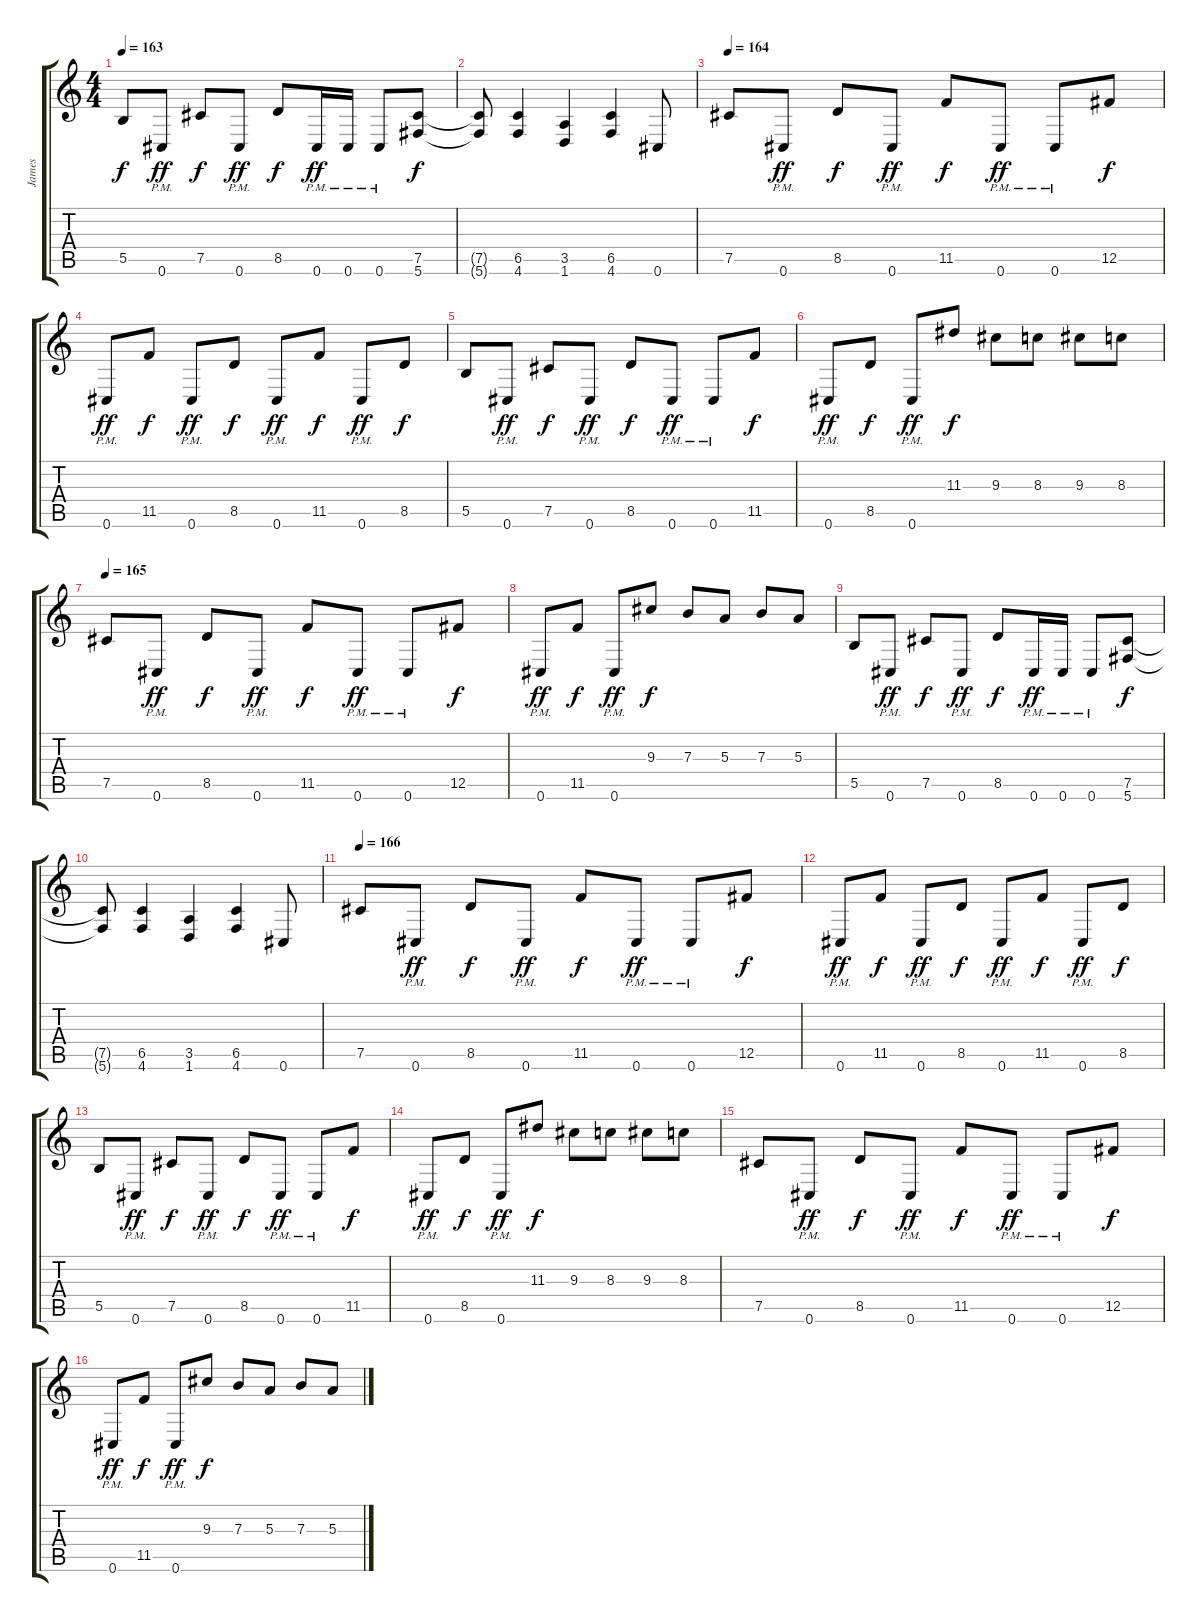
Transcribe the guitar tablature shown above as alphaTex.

\track ("James" "James") {instrument distortionguitar}
\staff {score tabs}
\tuning (Db4 Ab3 E3 B2 Gb2 Db2) {hide}
\ts (4 4)
\tempo 163
\clef g2
\ks c
5.5.8{dy f} 0.6{pm}.8{dy ff} 7.5.8{dy f} 0.6{pm}.8{dy ff} 8.5.8{dy f} 0.6{pm}.16{dy ff} 0.6{pm}.16 0.6{pm}.8 (7.5 5.6).8{dy f} |
(7.5{t} 5.6{t}).8 (6.5 4.6).4 (3.5 1.6).4 (6.5 4.6).4 0.6.8 |
\tempo 164
7.5.8 0.6{pm}.8{dy ff} 8.5.8{dy f} 0.6{pm}.8{dy ff} 11.5.8{dy f} 0.6{pm}.8{dy ff} 0.6{pm}.8 12.5.8{dy f} |
0.6{pm}.8{dy ff} 11.5.8{dy f} 0.6{pm}.8{dy ff} 8.5.8{dy f} 0.6{pm}.8{dy ff} 11.5.8{dy f} 0.6{pm}.8{dy ff} 8.5.8{dy f} |
5.5.8 0.6{pm}.8{dy ff} 7.5.8{dy f} 0.6{pm}.8{dy ff} 8.5.8{dy f} 0.6{pm}.8{dy ff} 0.6{pm}.8 11.5.8{dy f} |
0.6{pm}.8{dy ff} 8.5.8{dy f} 0.6{pm}.8{dy ff} 11.3.8{dy f} 9.3.8 8.3.8 9.3.8 8.3.8 |
\tempo 165
7.5.8 0.6{pm}.8{dy ff} 8.5.8{dy f} 0.6{pm}.8{dy ff} 11.5.8{dy f} 0.6{pm}.8{dy ff} 0.6{pm}.8 12.5.8{dy f} |
0.6{pm}.8{dy ff} 11.5.8{dy f} 0.6{pm}.8{dy ff} 9.3.8{dy f} 7.3.8 5.3.8 7.3.8 5.3.8 |
5.5.8 0.6{pm}.8{dy ff} 7.5.8{dy f} 0.6{pm}.8{dy ff} 8.5.8{dy f} 0.6{pm}.16{dy ff} 0.6{pm}.16 0.6{pm}.8 (7.5 5.6).8{dy f} |
(7.5{t} 5.6{t}).8 (6.5 4.6).4 (3.5 1.6).4 (6.5 4.6).4 0.6.8 |
\tempo 166
7.5.8 0.6{pm}.8{dy ff} 8.5.8{dy f} 0.6{pm}.8{dy ff} 11.5.8{dy f} 0.6{pm}.8{dy ff} 0.6{pm}.8 12.5.8{dy f} |
0.6{pm}.8{dy ff} 11.5.8{dy f} 0.6{pm}.8{dy ff} 8.5.8{dy f} 0.6{pm}.8{dy ff} 11.5.8{dy f} 0.6{pm}.8{dy ff} 8.5.8{dy f} |
5.5.8 0.6{pm}.8{dy ff} 7.5.8{dy f} 0.6{pm}.8{dy ff} 8.5.8{dy f} 0.6{pm}.8{dy ff} 0.6{pm}.8 11.5.8{dy f} |
0.6{pm}.8{dy ff} 8.5.8{dy f} 0.6{pm}.8{dy ff} 11.3.8{dy f} 9.3.8 8.3.8 9.3.8 8.3.8 |
7.5.8 0.6{pm}.8{dy ff} 8.5.8{dy f} 0.6{pm}.8{dy ff} 11.5.8{dy f} 0.6{pm}.8{dy ff} 0.6{pm}.8 12.5.8{dy f} |
0.6{pm}.8{dy ff} 11.5.8{dy f} 0.6{pm}.8{dy ff} 9.3.8{dy f} 7.3.8 5.3.8 7.3.8 5.3.8
